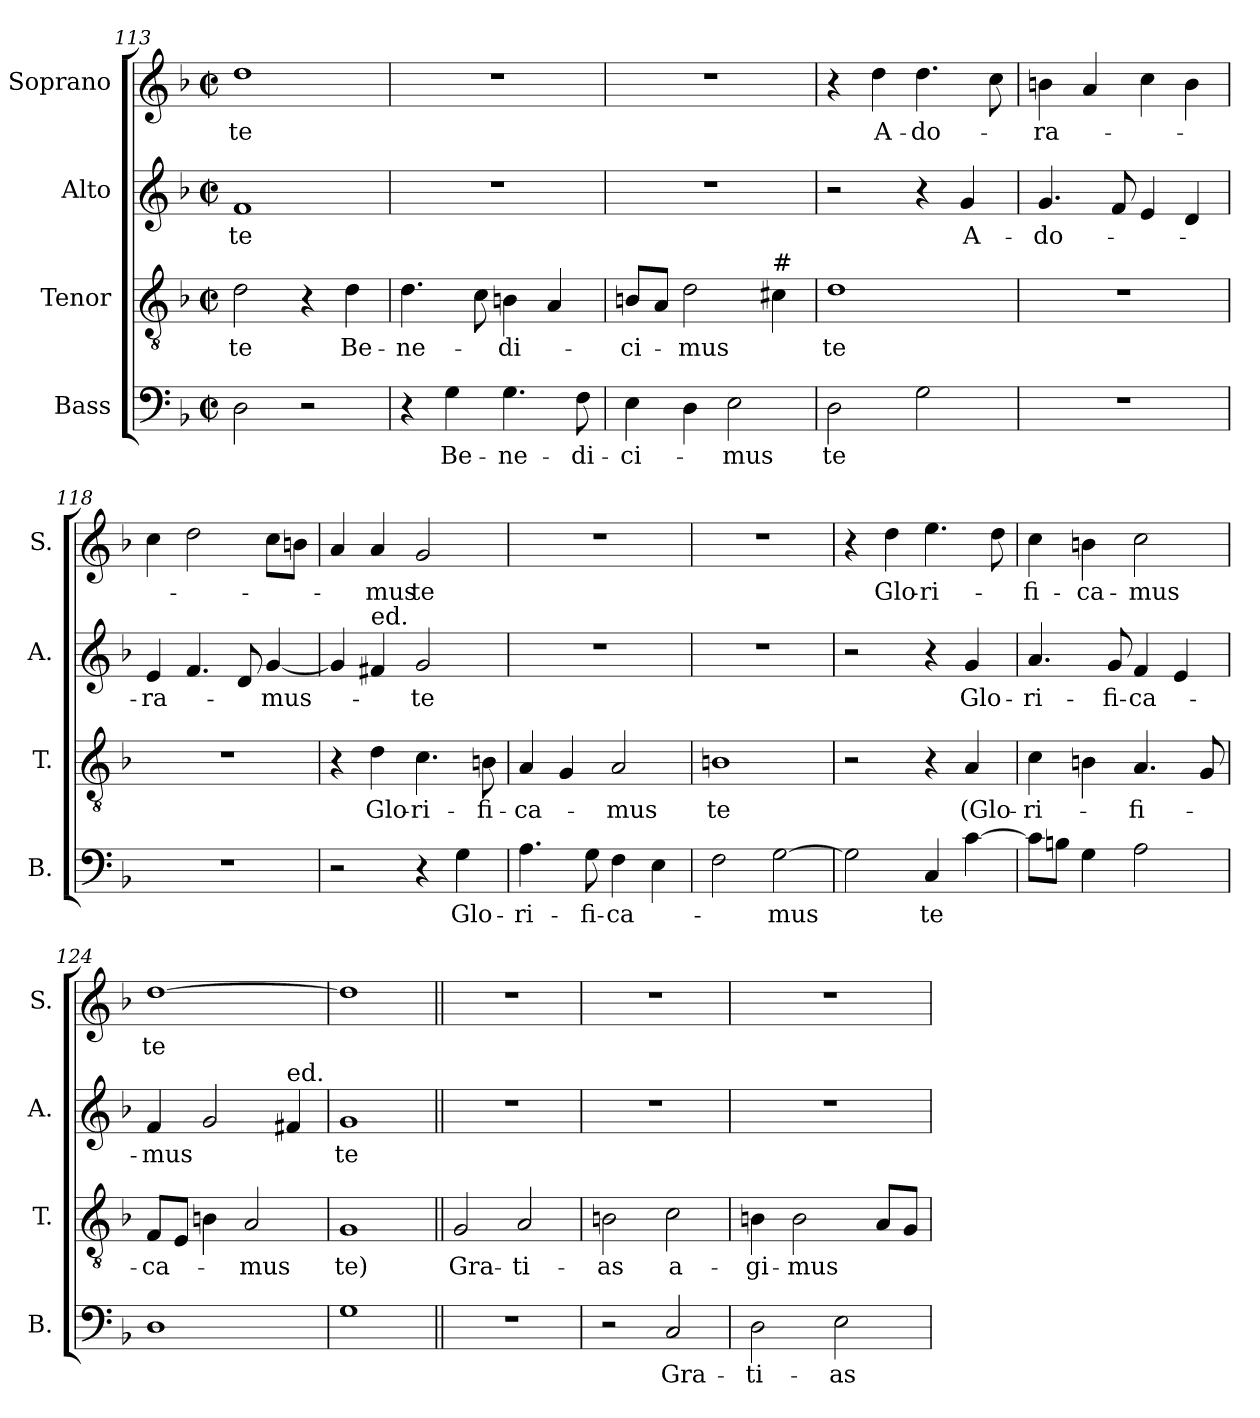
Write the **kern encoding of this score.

**kern	**text	**kern	**text	**kern	**text	**kern	**text
*part4	*part4	*part3	*part3	*part2	*part2	*part1	*part1
*staff4	*staff4	*staff3	*staff3	*staff2	*staff2	*staff1	*staff1
*I"Bass	*	*I"Tenor	*	*I"Alto	*	*I"Soprano	*
*I'B.	*	*I'T.	*	*I'A.	*	*I'S.	*
*clefF4	*	*clefGv2	*	*clefG2	*	*clefG2	*
*k[b-]	*	*k[b-]	*	*k[b-]	*	*k[b-]	*
*M2/2	*	*M2/2	*	*M2/2	*	*M2/2	*
*met(c|)	*	*met(c|)	*	*met(c|)	*	*met(c|)	*
=113	=113	=113	=113	=113	=113	=113	=113
!	!	!	!LO:LY:b	!	!LO:LY:b	!	!LO:LY:b
2D\	.	2d\	te	1f	te	1dd	te
2r	.	4r	.	.	.	.	.
!	!	!	!LO:LY:b	!	!	!	!
.	.	4d\	Be-	.	.	.	.
=114	=114	=114	=114	=114	=114	=114	=114
!	!	!	!LO:LY:b	!	!	!	!
4r	.	4.d\	-ne-	1r	.	1r	.
!	!LO:LY:b	!	!	!	!	!	!
4G\	Be-	.	.	.	.	.	.
.	.	8c\	.	.	.	.	.
!	!LO:LY:b	!	!LO:LY:b	!	!	!	!
4.G\	-ne-	4Bn\	-di-	.	.	.	.
.	.	4A/	.	.	.	.	.
!	!LO:LY:b	!	!	!	!	!	!
8F\	-di-	.	.	.	.	.	.
=115	=115	=115	=115	=115	=115	=115	=115
!	!LO:LY:b	!	!LO:LY:b	!	!	!	!
4E\	-ci-	8Bn/L	-ci-	1r	.	1r	.
.	.	8A/J	.	.	.	.	.
!	!	!	!LO:LY:b	!	!	!	!
4D\	.	2d\	-mus	.	.	.	.
!	!LO:LY:b	!	!	!	!	!	!
2E\	-mus	.	.	.	.	.	.
!	!	!LO:TX:a:t=#	!	!	!	!	!
.	.	4c#X\	.	.	.	.	.
=116	=116	=116	=116	=116	=116	=116	=116
!	!LO:LY:b	!	!LO:LY:b	!	!	!	!
2D\	te	1d	te	2r	.	4r	.
!	!	!	!	!	!	!	!LO:LY:b
.	.	.	.	.	.	4dd\	A-
!	!	!	!	!	!	!	!LO:LY:b
2G\	.	.	.	4r	.	4.dd\	-do-
!	!	!	!	!	!LO:LY:b	!	!
.	.	.	.	4g/	A-	.	.
.	.	.	.	.	.	8cc\	.
=117	=117	=117	=117	=117	=117	=117	=117
!	!	!	!	!	!LO:LY:b	!	!LO:LY:b
1r	.	1r	.	4.g/	-do-	4bn\	-ra-
.	.	.	.	.	.	4a/	.
.	.	.	.	8f/	.	.	.
.	.	.	.	4e/	.	4cc\	.
.	.	.	.	4d/	.	4b\	.
=118	=118	=118	=118	=118	=118	=118	=118
!	!	!	!	!	!LO:LY:b	!	!
1r	.	1r	.	4e/	-ra-	4cc\	.
.	.	.	.	4.f/	.	2dd\	.
.	.	.	.	8d/	.	.	.
!	!	!	!	!	!LO:LY:b	!	!
.	.	.	.	[4g/	-mus-	8cc\L	.
.	.	.	.	.	.	8bn\J	.
=119	=119	=119	=119	=119	=119	=119	=119
2r	.	4r	.	4g/]	.	4a/	.
!	!	!	!	!LO:TX:a:t=ed.	!	!	!
!	!	!	!LO:LY:b	!	!	!	!LO:LY:b
.	.	4d\	Glo-	4f#X/	.	4a/	-mus
!	!	!	!LO:LY:b	!	!LO:LY:b	!	!LO:LY:b
4r	.	4.c\	-ri-	2g/	-te	2g/	te
!	!LO:LY:b	!	!	!	!	!	!
4G\	Glo-	.	.	.	.	.	.
!	!	!	!LO:LY:b	!	!	!	!
.	.	8Bn\	-fi-	.	.	.	.
=120	=120	=120	=120	=120	=120	=120	=120
!	!LO:LY:b	!	!LO:LY:b	!	!	!	!
4.A\	-ri-	4A/	-ca-	1r	.	1r	.
.	.	4G/	.	.	.	.	.
!	!LO:LY:b	!	!	!	!	!	!
8G\	-fi-	.	.	.	.	.	.
!	!LO:LY:b	!	!LO:LY:b	!	!	!	!
4F\	-ca-	2A/	-mus	.	.	.	.
4E\	.	.	.	.	.	.	.
=121	=121	=121	=121	=121	=121	=121	=121
!	!	!	!LO:LY:b	!	!	!	!
2F\	.	1Bn	te	1r	.	1r	.
!	!LO:LY:b	!	!	!	!	!	!
[2G\	-mus	.	.	.	.	.	.
=122	=122	=122	=122	=122	=122	=122	=122
2G\]	.	2r	.	2r	.	4r	.
!	!	!	!	!	!	!	!LO:LY:b
.	.	.	.	.	.	4dd\	Glo-
!	!LO:LY:b	!	!	!	!	!	!LO:LY:b
4C/	te	4r	.	4r	.	4.ee\	-ri-
!	!	!	!LO:LY:b	!	!LO:LY:b	!	!
[4c\	.	4A/	(Glo-	4g/	Glo-	.	.
.	.	.	.	.	.	8dd\	.
=123	=123	=123	=123	=123	=123	=123	=123
!	!	!	!LO:LY:b	!	!LO:LY:b	!	!LO:LY:b
8c\L]	.	4c\	-ri-	4.a/	-ri-	4cc\	-fi-
8Bn\J	.	.	.	.	.	.	.
!	!	!	!	!	!	!	!LO:LY:b
4G\	.	4Bn\	.	.	.	4bn\	-ca-
!	!	!	!	!	!LO:LY:b	!	!
.	.	.	.	8g/	-fi-	.	.
!	!	!	!LO:LY:b	!	!LO:LY:b	!	!LO:LY:b
2A\	.	4.A/	fi-	4f/	-ca-	2cc\	-mus
.	.	.	.	4e/	.	.	.
.	.	8G/	.	.	.	.	.
=124	=124	=124	=124	=124	=124	=124	=124
!	!	!	!LO:LY:b	!	!LO:LY:b	!	!LO:LY:b
1D	.	8F/L	-ca-	4f/	-mus	[1dd	te
.	.	8E/J	.	.	.	.	.
.	.	4Bn\	.	2g/	.	.	.
!	!	!	!LO:LY:b	!	!	!	!
.	.	2A/	-mus	.	.	.	.
!	!	!	!	!LO:TX:a:t=ed.	!	!	!
.	.	.	.	4f#X/	.	.	.
=125	=125	=125	=125	=125	=125	=125	=125
!	!	!	!LO:LY:b	!	!LO:LY:b	!	!
1G	.	1G	te)	1g	te	1dd]	.
=126||	=126||	=126||	=126||	=126||	=126||	=126||	=126||
!	!	!	!LO:LY:b	!	!	!	!
1r	.	2G/	Gra-	1r	.	1r	.
!	!	!	!LO:LY:b	!	!	!	!
.	.	2A/	-ti-	.	.	.	.
=127	=127	=127	=127	=127	=127	=127	=127
!	!	!	!LO:LY:b	!	!	!	!
2r	.	2Bn\	-as	1r	.	1r	.
!	!LO:LY:b	!	!LO:LY:b	!	!	!	!
2C/	Gra-	2c\	a-	.	.	.	.
=128	=128	=128	=128	=128	=128	=128	=128
!	!LO:LY:b	!	!LO:LY:b	!	!	!	!
2D\	ti-	4Bn\	-gi-	1r	.	1r	.
!	!	!	!LO:LY:b	!	!	!	!
.	.	2B\	-mus	.	.	.	.
!	!LO:LY:b	!	!	!	!	!	!
2E\	-as	.	.	.	.	.	.
.	.	8A/L	.	.	.	.	.
.	.	8G/J	.	.	.	.	.
=	=	=	=	=	=	=	=
*-	*-	*-	*-	*-	*-	*-	*-
